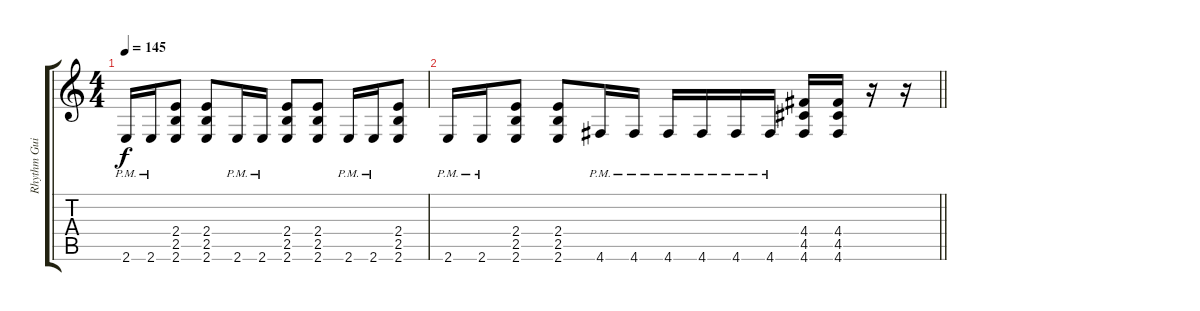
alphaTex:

\track ("Rhythm Guitar 1" "Rhythm Gui") {instrument distortionguitar}
\staff {score tabs}
\tuning (E4 B3 G3 D3 A2 D2) {hide}
\ts (4 4)
\tempo 145
\clef g2
\ks c
2.6{pm}.16{dy f} 2.6{pm}.16 (2.4 2.5 2.6).8 (2.4 2.5 2.6).8 2.6{pm}.16 2.6{pm}.16 (2.4 2.5 2.6).8 (2.4 2.5 2.6).8 2.6{pm}.16 2.6{pm}.16 (2.4 2.5 2.6).8 |
\barLineRight lightlight
2.6{pm}.16 2.6{pm}.16 (2.4 2.5 2.6).8 (2.4 2.5 2.6).8 4.6{pm}.16 4.6{pm}.16 4.6{pm}.16 4.6{pm}.16 4.6{pm}.16 4.6{pm}.16 (4.4 4.5 4.6).16 (4.4 4.5 4.6).16 r.16 r.16
